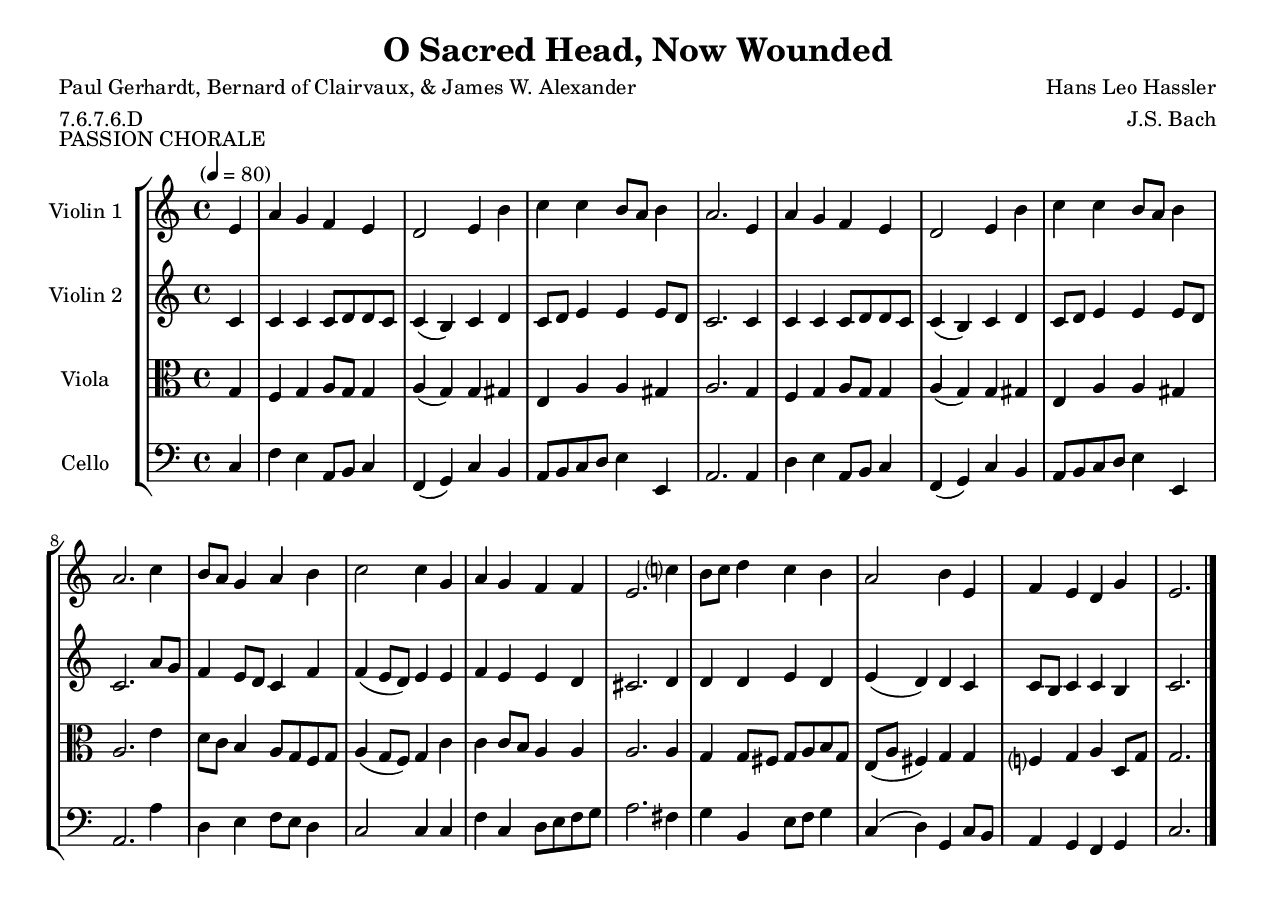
\version "2.20.0"
\language "english"
#(set-default-paper-size "letter")
#(set-global-staff-size 18)

global= {
  \time 4/4
  \tempo "" 4 = 80
  \key c \major
  \compressFullBarRests
}

\header {
    title = "O Sacred Head, Now Wounded"
    composer = "Hans Leo Hassler"
    arranger = "J.S. Bach"
    poet = "Paul Gerhardt, Bernard of Clairvaux, & James W. Alexander"
    piece = "PASSION CHORALE"
    meter = "7.6.7.6.D"
}

sfp = #(make-dynamic-script "sfp")

violinOne = \new Voice \relative c' {
  \set Staff.instrumentName = # "Violin 1 "
  \set Staff.midiInstrument = "violin"

  \partial 4 e4 | a g f e | d2 e4 b' | c c b8 a b4 | a2.
  e4 | a g f e | d2 e4 b' | c c b8 a b4 | a2.
  c4 | b8 a g4 a b | c2 c4 g | a g f f | e2. c'?4 |
  b8 c d4 c b | a2 b4 e, | f e d g | e2.

  \bar "|."
}

violinTwo = \new Voice \relative c' {
  \set Staff.instrumentName = # "Violin 2 "
  \set Staff.midiInstrument = "violin"

  \partial 4 c4 | c c c8 d d c | c4( b) c d | c8 d e4 e e8 d | c2.
  c4 | c c c8 d d c | c4( b) c d | c8 d e4 e e8 d | c2.
  a'8 g | f4 e8 d c4 f | f( e8 d) e4 e | f e e d | cs2. d4 |
  d d e d | e( d) d c | c8 b c4 c b | c2.

  \bar "|."
}

viola = \new Voice \relative c' {
  \set Staff.instrumentName = # "Viola "
  \set Staff.midiInstrument = "violin"
  \clef alto

  \partial 4 g4 | f g a8 g g4 | a( g) g gs | e a a gs | a2.
  g4 | f g a8 g g4 | a( g) g gs | e a a gs | a2.
  e'4 | d8 c b4 a8 g f g | a4( g8 f) g4 c | c c8 b a4 a | a2. a4 |
  g4 g8 fs g a b g | e( a fs4) g g | f? g a d,8 g | g2.

  \bar "|."
}

cello = \new Voice \relative c {
  \set Staff.instrumentName = # "Cello "
  \set Staff.midiInstrument = "cello"
  \clef bass

  \partial 4 c4 | f e a,8 b c4 | f,4( g) c b | a8 b c d e4 e, | a2.
  a4 | d e a,8 b c4 | f,( g) c b | a8 b c d e4 e, | a2.
  a'4 | d, e f8 e d4 | c2 c4 c | f c d8 e f g | a2. fs4 |
  g4 b, e8 f g4 | c,( d) g, c8 b | a4 g f g | c2.

  \bar "|."
}

music = {
  <<
    \tag #'score \tag #'vn1 \new Staff << \global \violinOne >>
    \tag #'score \tag #'vn2 \new Staff << \global \violinTwo >>
    \tag #'score \tag #'vla \new Staff << \global \viola >>
    \tag #'score \tag #'vlc \new Staff << \global \cello >>
  >>
}

\score {
  \new StaffGroup \keepWithTag #'score \music
  \layout { }
  \midi { }
}
